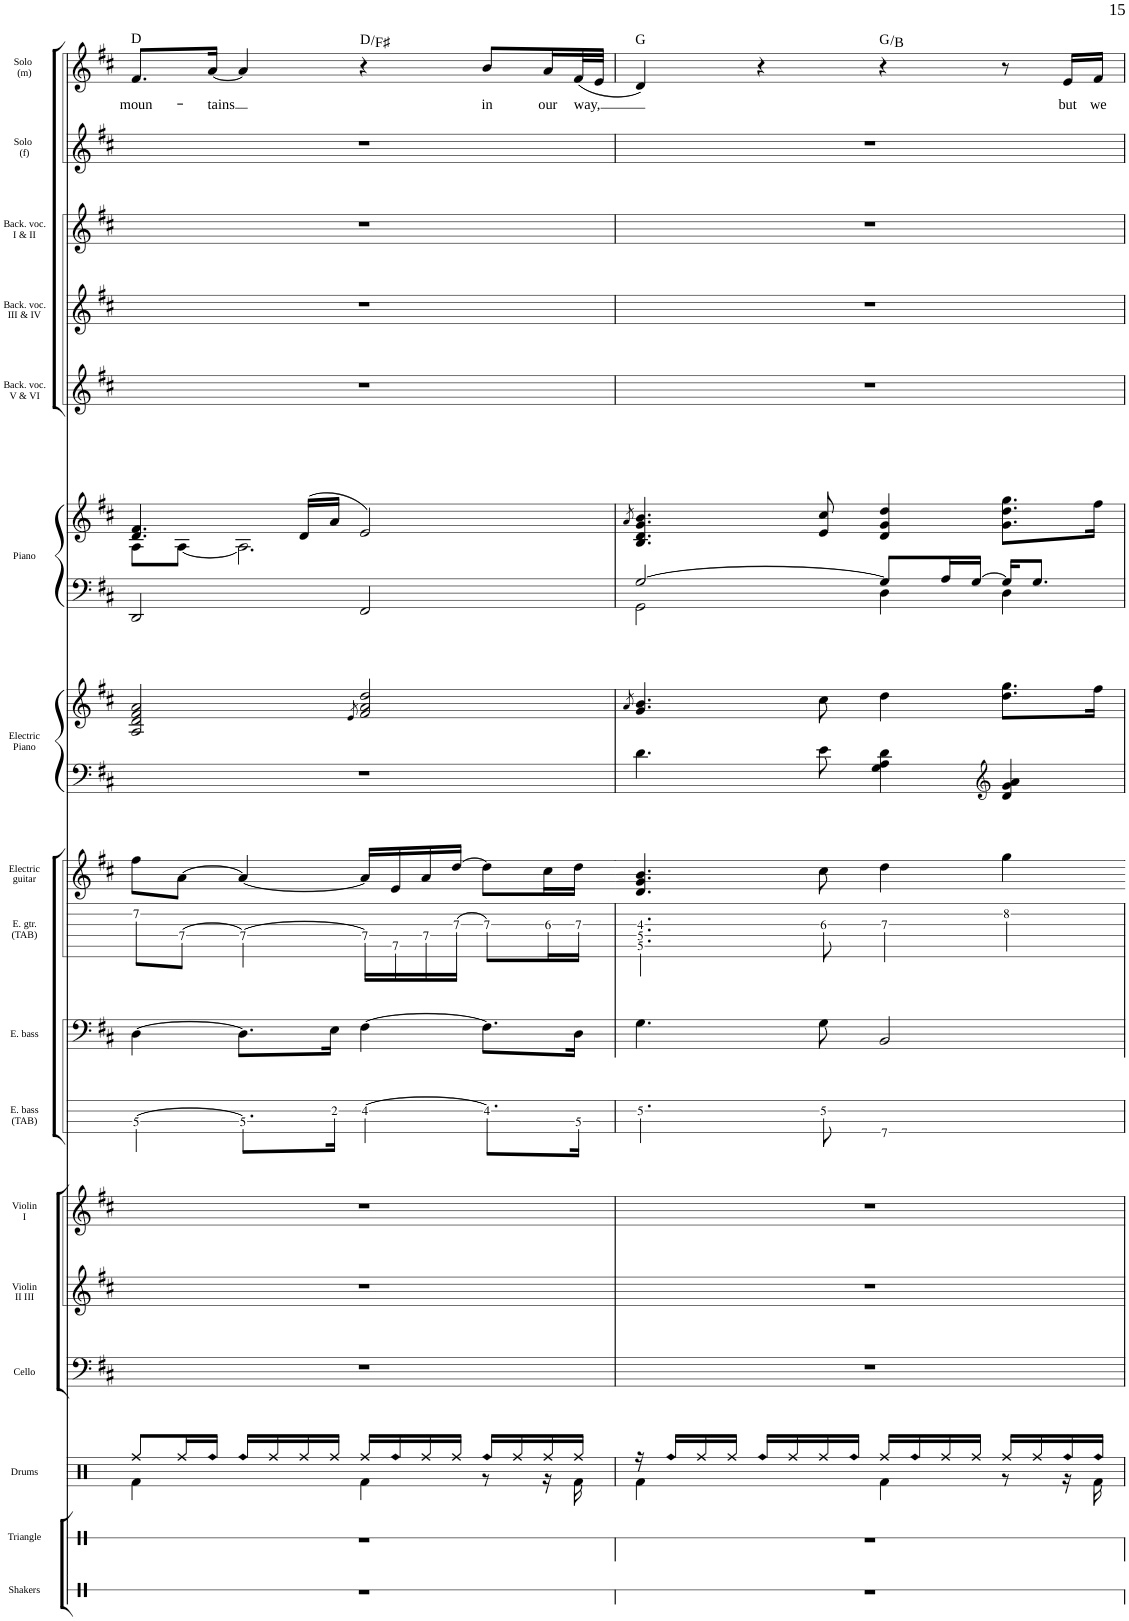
**kern	**kern	**kern	**kern	**kern	**kern	**kern	**kern	**kern	**kern	**kern	**kern	**kern	**kern	**kern	**kern	**kern	**kern	**kern	**text	**harte
*part17	*part16	*part15	*part14	*part13	*part12	*part11	*part10	*part9	*part8	*part7	*part7	*part6	*part6	*part5	*part4	*part3	*part2	*part1	*part1	*part1
*staff19	*staff18	*staff17	*staff16	*staff15	*staff14	*staff13	*staff12	*staff11	*staff10	*staff9	*staff8	*staff7	*staff6	*staff5	*staff4	*staff3	*staff2	*staff1	*staff1	*
*I"Shakers	*I"Triangle	*I"Drums	*I"Cello	*I"Violin II III	*I"Violin I	*I"E. bass (TAB)	*I"E. bass	*I"E. gtr. (TAB)	*I"Electric  guitar	*I"Electric  Piano	*	*I"Piano	*	*I"Back. voc. V &amp; VI	*I"Back. voc. III &amp; IV	*I"Back. voc. I &amp; II	*I"Solo   (f)	*I"Solo   (m)	*	*
*I'Shks.	*I'Trgl.	*I'Drm.	*	*I'Vln. II III	*I'Vln. I	*I'E. bass  (TAB)	*	*I'E. gtr. (TAB)	*I'Elec. gtr.	*I'E.   Pno.	*	*I'Pno.	*	*	*	*	*I'Solo   (f)	*I'Solo   (m)	*	*
!!LO:PB:g=z
*stria1	*stria1	*	*	*	*	*stria4	*	*stria6	*	*	*	*	*	*	*	*	*	*	*	*
*clefX	*clefX	*clefX	*clefF4	*clefG2	*clefG2	*	*clefF4	*	*clefG2	*clefF4	*clefG2	*clefF4	*clefG2	*clefG2	*clefG2	*clefG2	*clefG2	*clefG2	*	*
*	*	*	*	*	*	*	*Trd7c12	*	*Trd7c12	*	*	*	*	*	*	*	*Trd5c9	*Trd8c14	*	*
*k[f#c#]	*k[f#c#]	*k[f#c#]	*k[f#c#]	*k[f#c#]	*k[f#c#]	*k[f#c#]	*k[f#c#]	*k[f#c#]	*k[f#c#]	*k[f#c#]	*k[f#c#]	*k[f#c#]	*k[f#c#]	*k[f#c#]	*k[f#c#]	*k[f#c#]	*k[f#c#]	*k[f#c#]	*	*
*D:	*D:	*D:	*D:	*D:	*D:	*D:	*D:	*D:	*D:	*D:	*D:	*D:	*D:	*D:	*D:	*D:	*D:	*D:	*	*
*M4/4	*M4/4	*M4/4	*M4/4	*M4/4	*M4/4	*	*M4/4	*	*M4/4	*M4/4	*M4/4	*M4/4	*M4/4	*M4/4	*M4/4	*M4/4	*M4/4	*M4/4	*	*
=1	=1	=1	=1	=1	=1	=1	=1	=1	=1	=1	=1	=1	=1	=1	=1	=1	=1	=1	=1	=1
*	*	*^	*	*	*	*	*	*	*	*	*	*	*^	*	*	*	*	*	*	*
!	!	!	!	!	!	!	!	!	!	!	!	!	!	!	!	!	!	!	!	!	!LO:LY:b	!
1r	1r	8Rff/L	4Rf\	1r	1r	1r	[4DD\	[4D\	8f#\L	8ff#\L	1r	2A/ 2d/ 2f#/ 2a/	2DD/	4.d/ 4.f#/	8A\L	1r	1r	1r	1r	8.f#/L	moun-	D:maj
.	.	16Rff/L	.	.	.	.	.	.	[8A\J	[8a\J	.	.	.	.	[8A\J	.	.	.	.	.	.	.
!	!	!	!	!	!	!	!	!	!	!	!	!	!	!	!	!	!	!	!	!	!LO:LY:b	!
.	.	16Rff/JJ	.	.	.	.	.	.	.	.	.	.	.	.	.	.	.	.	.	[16a/Jk	-tains	.
.	.	16Rff/LL	4ryy	.	.	.	8.DD\L]	8.D\L]	4A\_	4a/_	.	.	.	.	2.A\]	.	.	.	.	4a/]	.	.
.	.	16Rff/	.	.	.	.	.	.	.	.	.	.	.	.	.	.	.	.	.	.	.	.
.	.	16Rff/	.	.	.	.	.	.	.	.	.	.	.	(16d/LL	.	.	.	.	.	.	.	.
.	.	16Rff/JJ	.	.	.	.	16EE\Jk	16E\Jk	.	.	.	.	.	16a/JJ	.	.	.	.	.	.	.	.
.	.	.	.	.	.	.	.	.	.	.	.	8qe/	.	.	.	.	.	.	.	.	.	.
.	.	16Rff/LL	4Rf\	.	.	.	[4FF#\	[4F#\	16A\LL]	16a/LL]	.	2f#/ 2a/ 2dd/	2FF#/	2e/)	.	.	.	.	.	4r	.	D:maj/3
.	.	16Rff/	.	.	.	.	.	.	16E\	16e/	.	.	.	.	.	.	.	.	.	.	.	.
.	.	16Rff/	.	.	.	.	.	.	16A\	16a/	.	.	.	.	.	.	.	.	.	.	.	.
.	.	16Rff/JJ	.	.	.	.	.	.	[16d\JJ	[16dd/JJ	.	.	.	.	.	.	.	.	.	.	.	.
!	!	!	!	!	!	!	!	!	!	!	!	!	!	!	!	!	!	!	!	!	!LO:LY:b	!
.	.	16Rff/LL	8r	.	.	.	8.FF#\L]	8.F#\L]	8d\L]	8dd\L]	.	.	.	.	.	.	.	.	.	8b/L	in	.
.	.	16Rff/	.	.	.	.	.	.	.	.	.	.	.	.	.	.	.	.	.	.	.	.
!	!	!	!	!	!	!	!	!	!	!	!	!	!	!	!	!	!	!	!	!	!LO:LY:b	!
.	.	16Rff/	16r	.	.	.	.	.	16c#\L	16cc#\L	.	.	.	.	.	.	.	.	.	16a/L	our	.
!	!	!	!	!	!	!	!	!	!	!	!	!	!	!	!	!	!	!	!	!	!LO:LY:b	!
.	.	16Rff/JJ	16Rf\	.	.	.	16DD\Jk	16D\Jk	16d\JJ	16dd\JJ	.	.	.	.	.	.	.	.	.	(32f#/L	way,	.
.	.	.	.	.	.	.	.	.	.	.	.	.	.	.	.	.	.	.	.	32e/JJJ	.	.
*	*	*	*	*	*	*	*	*	*	*	*	*	*	*v	*v	*	*	*	*	*	*	*
=2	=2	=2	=2	=2	=2	=2	=2	=2	=2	=2	=2	=2	=2	=2	=2	=2	=2	=2	=2	=2	=2
.	.	.	.	.	.	.	.	.	.	.	.	8qa/	.	8qa/	.	.	.	.	.	.	.
*	*	*	*	*	*	*	*	*	*	*	*	*	*^	*	*	*	*	*	*	*	*
1r	1r	16r	4Rf\	1r	1r	1r	4.GG\	4.G\	4.D\ 4.G\ 4.B\	4.d/ 4.g/ 4.b/	4.d\	4.g/ 4.b/	[2G/	2GG\	4.B/ 4.d/ 4.g/ 4.b/	1r	1r	1r	1r	4d/)	.	G:maj
.	.	16Rff/LL	.	.	.	.	.	.	.	.	.	.	.	.	.	.	.	.	.	.	.	.
.	.	16Rff/	.	.	.	.	.	.	.	.	.	.	.	.	.	.	.	.	.	.	.	.
.	.	16Rff/JJ	.	.	.	.	.	.	.	.	.	.	.	.	.	.	.	.	.	.	.	.
.	.	16Rff/LL	4ryy	.	.	.	.	.	.	.	.	.	.	.	.	.	.	.	.	4r	.	.
.	.	16Rff/	.	.	.	.	.	.	.	.	.	.	.	.	.	.	.	.	.	.	.	.
.	.	16Rff/	.	.	.	.	8GG\	8G\	8c#\	8cc#\	8e\	8cc#\	.	.	8e/ 8cc#/	.	.	.	.	.	.	.
.	.	16Rff/JJ	.	.	.	.	.	.	.	.	.	.	.	.	.	.	.	.	.	.	.	.
.	.	16Rff/LL	4Rf\	.	.	.	2BBB	2BB/	4d\	4dd\	4G\ 4A\ 4d\	4dd\	8G/L]	4D\	4d/ 4g/ 4dd/	.	.	.	.	4r	.	G:maj/3
.	.	16Rff/	.	.	.	.	.	.	.	.	.	.	.	.	.	.	.	.	.	.	.	.
.	.	16Rff/	.	.	.	.	.	.	.	.	.	.	16A/L	.	.	.	.	.	.	.	.	.
.	.	16Rff/JJ	.	.	.	.	.	.	.	.	.	.	[16G/JJ	.	.	.	.	.	.	.	.	.
*	*	*	*	*	*	*	*	*	*	*	*clefG2	*	*	*	*	*	*	*	*	*	*	*
.	.	16Rff/LL	8r	.	.	.	.	.	4g\	4gg\	4d/ 4g/ 4a/	8.dd\ 8.gg\L	16G/KL]	4D\	8.g\ 8.dd\ 8.gg\L	.	.	.	.	8r	.	.
.	.	16Rff/	.	.	.	.	.	.	.	.	.	.	8.G/J	.	.	.	.	.	.	.	.	.
!	!	!	!	!	!	!	!	!	!	!	!	!	!	!	!	!	!	!	!	!	!LO:LY:b	!
.	.	16Rff/	16r	.	.	.	.	.	.	.	.	.	.	.	.	.	.	.	.	16e/LL	but	.
!	!	!	!	!	!	!	!	!	!	!	!	!	!	!	!	!	!	!	!	!	!LO:LY:b	!
.	.	16Rff/JJ	16Rf\	.	.	.	.	.	.	.	.	16ff#\Jk	.	.	16ff#\Jk	.	.	.	.	16f#/JJ	we	.
*	*	*v	*v	*	*	*	*	*	*	*	*	*	*v	*v	*	*	*	*	*	*	*	*
=	=	=	=	=	=	=	=	=	=	=	=	=	=	=	=	=	=	=	=	=
*-	*-	*-	*-	*-	*-	*-	*-	*-	*-	*-	*-	*-	*-	*-	*-	*-	*-	*-	*-	*-
